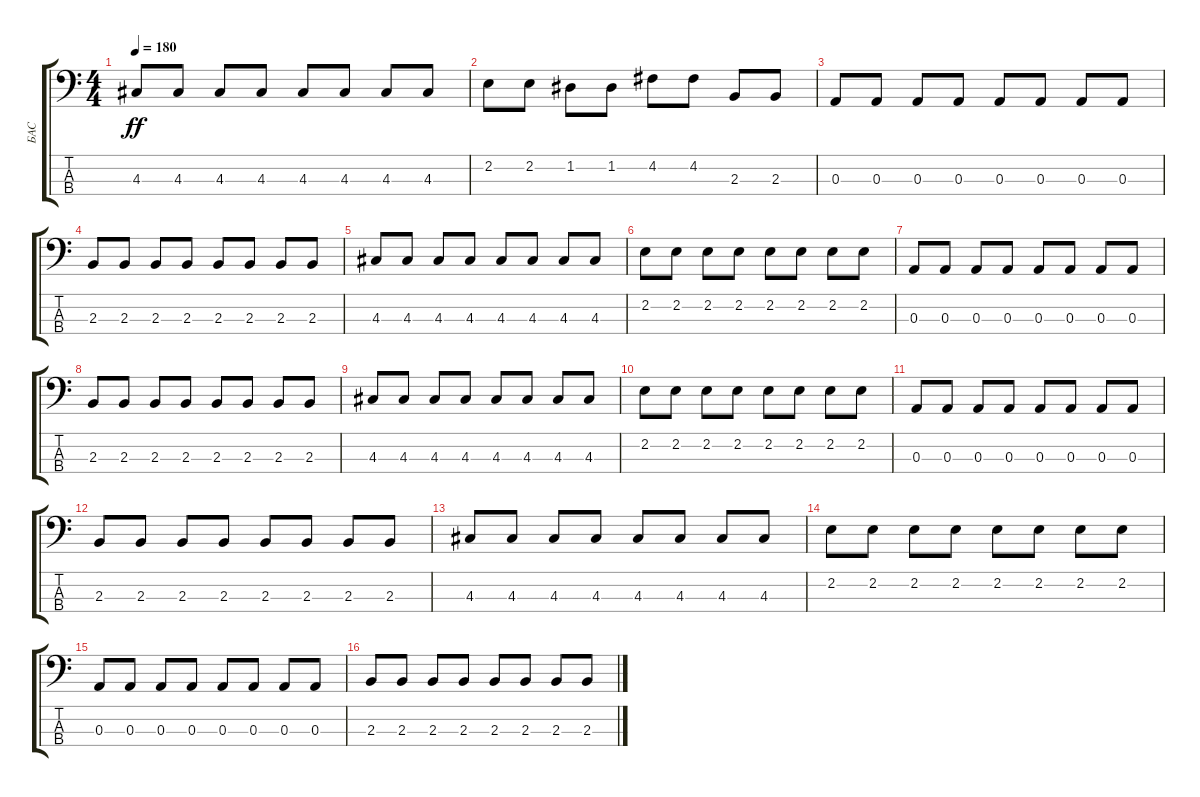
\track ("БАС" "БАС") {instrument electricbassfinger}
\staff {score tabs}
\tuning (G2 D2 A1 E1) {hide}
\ts (4 4)
\tempo 180
\clef f4
\ks c
4.3.8{dy ff} 4.3.8 4.3.8 4.3.8 4.3.8 4.3.8 4.3.8 4.3.8 |
2.2.8 2.2.8 1.2.8 1.2.8 4.2.8 4.2.8 2.3.8 2.3.8 |
0.3.8 0.3.8 0.3.8 0.3.8 0.3.8 0.3.8 0.3.8 0.3.8 |
2.3.8 2.3.8 2.3.8 2.3.8 2.3.8 2.3.8 2.3.8 2.3.8 |
4.3.8 4.3.8 4.3.8 4.3.8 4.3.8 4.3.8 4.3.8 4.3.8 |
2.2.8 2.2.8 2.2.8 2.2.8 2.2.8 2.2.8 2.2.8 2.2.8 |
0.3.8 0.3.8 0.3.8 0.3.8 0.3.8 0.3.8 0.3.8 0.3.8 |
2.3.8 2.3.8 2.3.8 2.3.8 2.3.8 2.3.8 2.3.8 2.3.8 |
4.3.8 4.3.8 4.3.8 4.3.8 4.3.8 4.3.8 4.3.8 4.3.8 |
2.2.8 2.2.8 2.2.8 2.2.8 2.2.8 2.2.8 2.2.8 2.2.8 |
0.3.8 0.3.8 0.3.8 0.3.8 0.3.8 0.3.8 0.3.8 0.3.8 |
2.3.8 2.3.8 2.3.8 2.3.8 2.3.8 2.3.8 2.3.8 2.3.8 |
4.3.8 4.3.8 4.3.8 4.3.8 4.3.8 4.3.8 4.3.8 4.3.8 |
2.2.8 2.2.8 2.2.8 2.2.8 2.2.8 2.2.8 2.2.8 2.2.8 |
0.3.8 0.3.8 0.3.8 0.3.8 0.3.8 0.3.8 0.3.8 0.3.8 |
2.3.8 2.3.8 2.3.8 2.3.8 2.3.8 2.3.8 2.3.8 2.3.8
